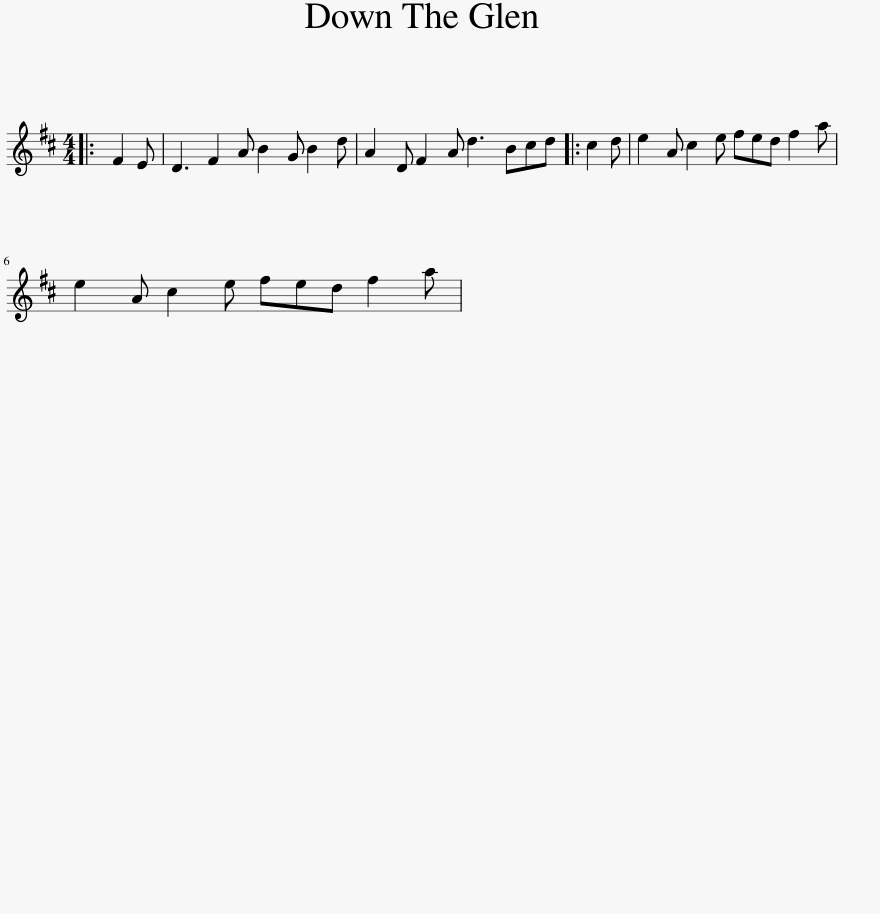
X:1
L:1/8
M:4/4
I:linebreak $
K:D
V:1 treble
V:1
|: F2 E | D3 F2 A B2 G B2 d | A2 D F2 A d3 Bcd |: c2 d | e2 A c2 e fed f2 a |$ %5
 e2 A c2 e fed f2 a | %6
